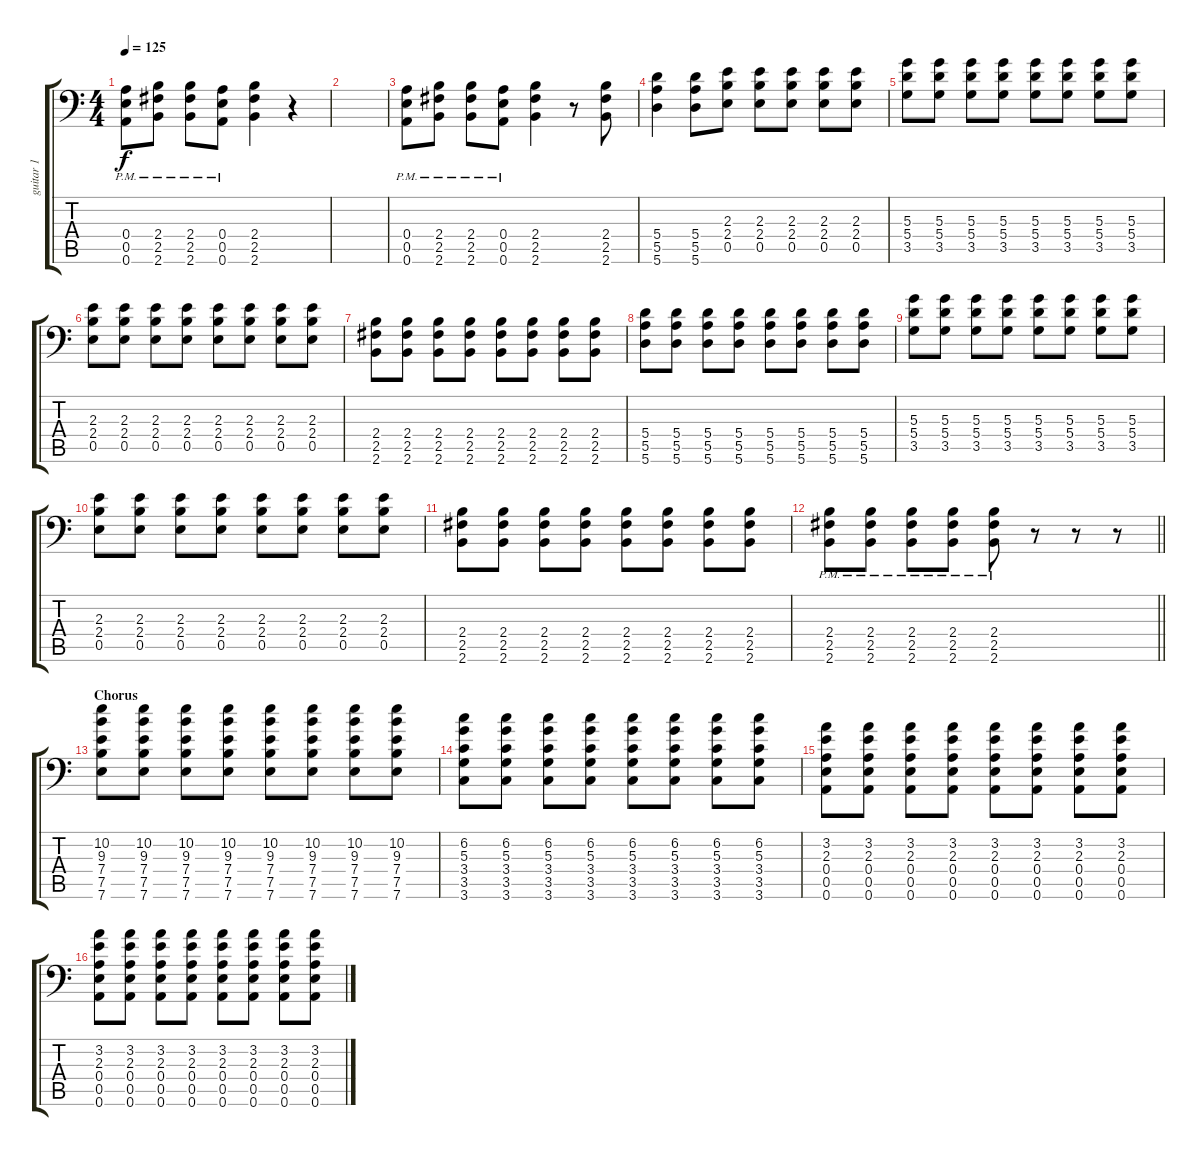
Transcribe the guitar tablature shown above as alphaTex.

\track ("guitar 1" "guitar 1") {instrument distortionguitar}
\staff {score tabs}
\tuning (B3 Gb3 D3 A2 E2 A1) {hide}
\ts (4 4)
\tempo 125
\clef f4
\ks c
(0.4{pm} 0.5{pm} 0.6{pm}).8{dy f} (2.4{pm} 2.5{pm} 2.6{pm}).8 (2.4{pm} 2.5{pm} 2.6{pm}).8 (0.4{pm} 0.5{pm} 0.6{pm}).8 (2.4 2.5 2.6).4 r.4 |
|
(0.4{pm} 0.5{pm} 0.6{pm}).8 (2.4{pm} 2.5{pm} 2.6{pm}).8 (2.4{pm} 2.5{pm} 2.6{pm}).8 (0.4{pm} 0.5{pm} 0.6{pm}).8 (2.4 2.5 2.6).4 r.8 (2.4 2.5 2.6).8 |
(5.4 5.5 5.6).4 (5.4 5.5 5.6).8 (2.3 2.4 0.5).8 (2.3 2.4 0.5).8 (2.3 2.4 0.5).8 (2.3 2.4 0.5).8 (2.3 2.4 0.5).8 |
(5.3 5.4 3.5).8 (5.3 5.4 3.5).8 (5.3 5.4 3.5).8 (5.3 5.4 3.5).8 (5.3 5.4 3.5).8 (5.3 5.4 3.5).8 (5.3 5.4 3.5).8 (5.3 5.4 3.5).8 |
(2.3 2.4 0.5).8 (2.3 2.4 0.5).8 (2.3 2.4 0.5).8 (2.3 2.4 0.5).8 (2.3 2.4 0.5).8 (2.3 2.4 0.5).8 (2.3 2.4 0.5).8 (2.3 2.4 0.5).8 |
(2.4 2.5 2.6).8 (2.4 2.5 2.6).8 (2.4 2.5 2.6).8 (2.4 2.5 2.6).8 (2.4 2.5 2.6).8 (2.4 2.5 2.6).8 (2.4 2.5 2.6).8 (2.4 2.5 2.6).8 |
(5.4 5.5 5.6).8 (5.4 5.5 5.6).8 (5.4 5.5 5.6).8 (5.4 5.5 5.6).8 (5.4 5.5 5.6).8 (5.4 5.5 5.6).8 (5.4 5.5 5.6).8 (5.4 5.5 5.6).8 |
(5.3 5.4 3.5).8 (5.3 5.4 3.5).8 (5.3 5.4 3.5).8 (5.3 5.4 3.5).8 (5.3 5.4 3.5).8 (5.3 5.4 3.5).8 (5.3 5.4 3.5).8 (5.3 5.4 3.5).8 |
(2.3 2.4 0.5).8 (2.3 2.4 0.5).8 (2.3 2.4 0.5).8 (2.3 2.4 0.5).8 (2.3 2.4 0.5).8 (2.3 2.4 0.5).8 (2.3 2.4 0.5).8 (2.3 2.4 0.5).8 |
(2.4 2.5 2.6).8 (2.4 2.5 2.6).8 (2.4 2.5 2.6).8 (2.4 2.5 2.6).8 (2.4 2.5 2.6).8 (2.4 2.5 2.6).8 (2.4 2.5 2.6).8 (2.4 2.5 2.6).8 |
\barLineRight lightlight
(2.4{pm} 2.5{pm} 2.6{pm}).8 (2.4{pm} 2.5{pm} 2.6{pm}).8 (2.4{pm} 2.5{pm} 2.6{pm}).8 (2.4{pm} 2.5{pm} 2.6{pm}).8 (2.4{pm} 2.5{pm} 2.6{pm}).8 r.8 r.8 r.8 |
\section ("" "Chorus")
(10.2 9.3 7.4 7.5 7.6).8 (10.2 9.3 7.4 7.5 7.6).8 (10.2 9.3 7.4 7.5 7.6).8 (10.2 9.3 7.4 7.5 7.6).8 (10.2 9.3 7.4 7.5 7.6).8 (10.2 9.3 7.4 7.5 7.6).8 (10.2 9.3 7.4 7.5 7.6).8 (10.2 9.3 7.4 7.5 7.6).8 |
(6.2 5.3 3.4 3.5 3.6).8 (6.2 5.3 3.4 3.5 3.6).8 (6.2 5.3 3.4 3.5 3.6).8 (6.2 5.3 3.4 3.5 3.6).8 (6.2 5.3 3.4 3.5 3.6).8 (6.2 5.3 3.4 3.5 3.6).8 (6.2 5.3 3.4 3.5 3.6).8 (6.2 5.3 3.4 3.5 3.6).8 |
(3.2 2.3 0.4 0.5 0.6).8 (3.2 2.3 0.4 0.5 0.6).8 (3.2 2.3 0.4 0.5 0.6).8 (3.2 2.3 0.4 0.5 0.6).8 (3.2 2.3 0.4 0.5 0.6).8 (3.2 2.3 0.4 0.5 0.6).8 (3.2 2.3 0.4 0.5 0.6).8 (3.2 2.3 0.4 0.5 0.6).8 |
(3.2 2.3 0.4 0.5 0.6).8 (3.2 2.3 0.4 0.5 0.6).8 (3.2 2.3 0.4 0.5 0.6).8 (3.2 2.3 0.4 0.5 0.6).8 (3.2 2.3 0.4 0.5 0.6).8 (3.2 2.3 0.4 0.5 0.6).8 (3.2 2.3 0.4 0.5 0.6).8 (3.2 2.3 0.4 0.5 0.6).8
